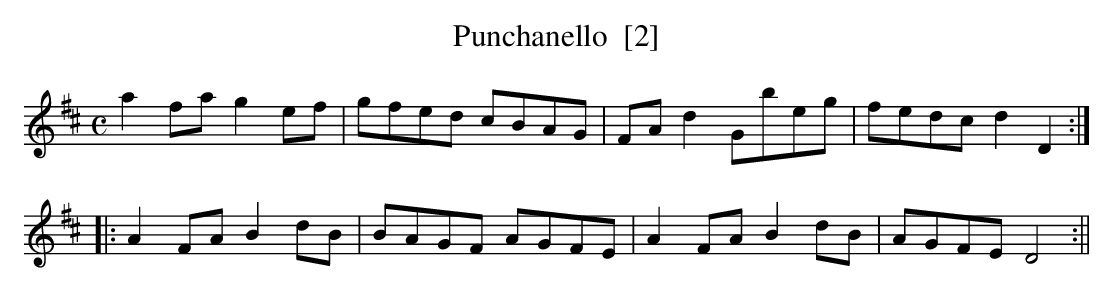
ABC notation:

X:1
T:Punchanello  [2]
M:C
L:1/8
K:D
a2 fa g2 ef|gfed cBAG|FA d2 Gbeg|fedc d2D2:|
|:A2 FA B2 dB|BAGF AGFE|A2 FA B2 dB|AGFE D4:||
